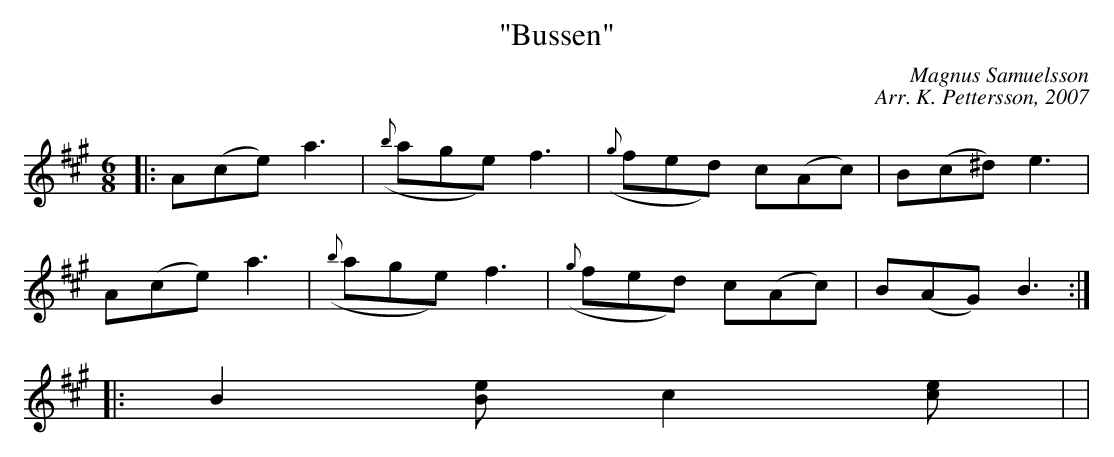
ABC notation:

X:1
T:"Bussen"
C:Magnus Samuelsson
C:Arr. K. Pettersson, 2007
M:6/8
L:1/8
K:A
|: A(ce) a3 | ({b}age) f3 | ({g}fed) c(Ac) | B(c^d) e3 |
 A(ce) a3 | ({b}age) f3 | ({g}fed) c(Ac) | B(AG) B3:|
|: B2[Be] c2 [ce] |  |
 | :|
